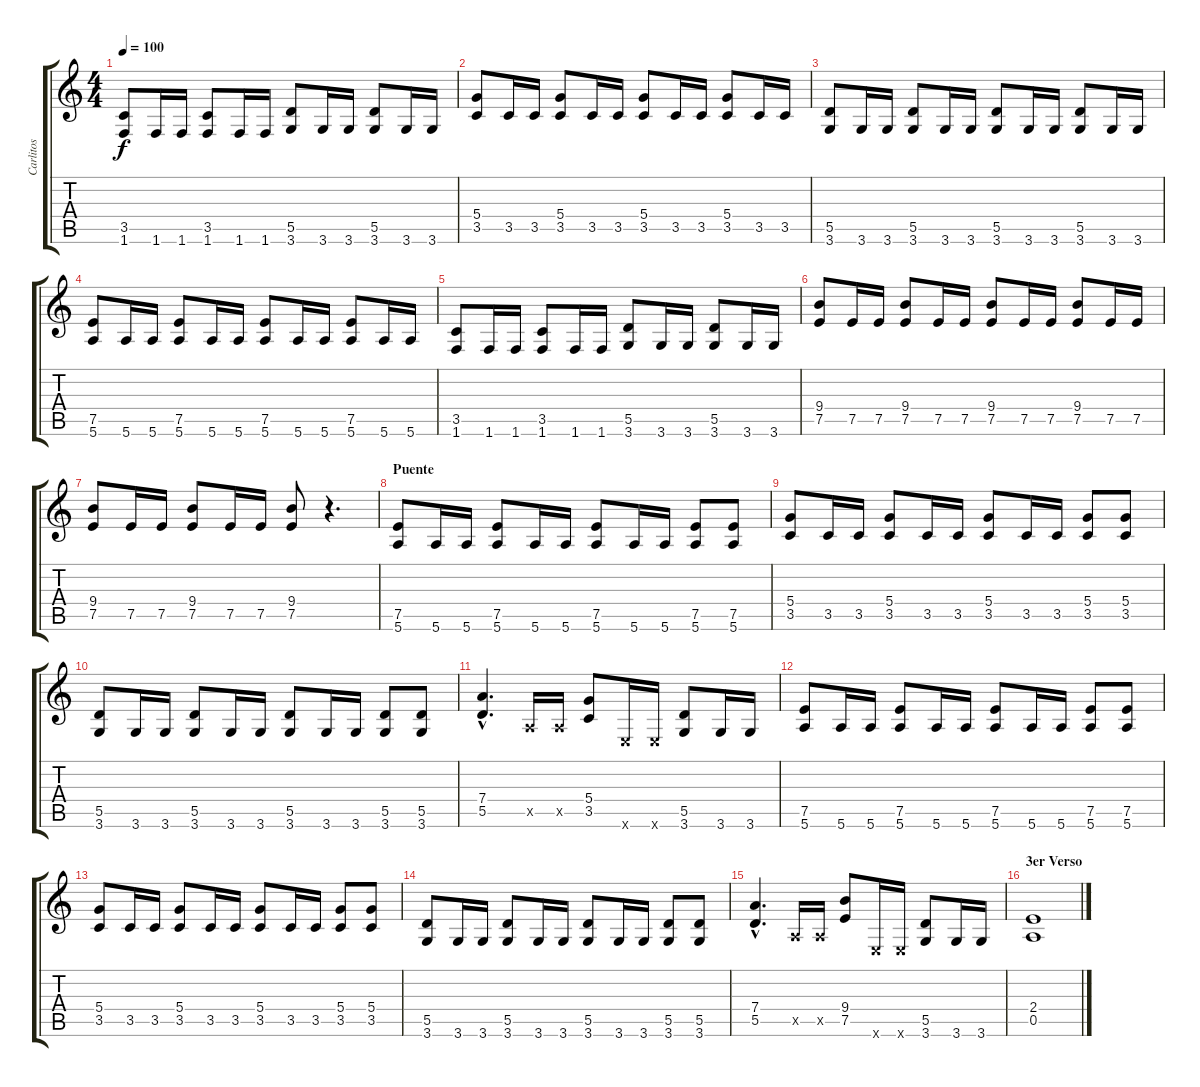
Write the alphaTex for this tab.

\track ("Carlitos" "Carlitos") {instrument overdrivenguitar}
\staff {score tabs}
\tuning (E4 B3 G3 D3 A2 E2) {hide}
\ts (4 4)
\tempo 100
\clef g2
\ks c
(3.5 1.6).8{dy f} 1.6.16 1.6.16 (3.5 1.6).8 1.6.16 1.6.16 (5.5 3.6).8 3.6.16 3.6.16 (5.5 3.6).8 3.6.16 3.6.16 |
(5.4 3.5).8 3.5.16 3.5.16 (5.4 3.5).8 3.5.16 3.5.16 (5.4 3.5).8 3.5.16 3.5.16 (5.4 3.5).8 3.5.16 3.5.16 |
(5.5 3.6).8 3.6.16 3.6.16 (5.5 3.6).8 3.6.16 3.6.16 (5.5 3.6).8 3.6.16 3.6.16 (5.5 3.6).8 3.6.16 3.6.16 |
(7.5 5.6).8 5.6.16 5.6.16 (7.5 5.6).8 5.6.16 5.6.16 (7.5 5.6).8 5.6.16 5.6.16 (7.5 5.6).8 5.6.16 5.6.16 |
(3.5 1.6).8 1.6.16 1.6.16 (3.5 1.6).8 1.6.16 1.6.16 (5.5 3.6).8 3.6.16 3.6.16 (5.5 3.6).8 3.6.16 3.6.16 |
(9.4 7.5).8 7.5.16 7.5.16 (9.4 7.5).8 7.5.16 7.5.16 (9.4 7.5).8 7.5.16 7.5.16 (9.4 7.5).8 7.5.16 7.5.16 |
(9.4 7.5).8 7.5.16 7.5.16 (9.4 7.5).8 7.5.16 7.5.16 (9.4 7.5).8 r.4{d} |
\section ("" "Puente")
(7.5 5.6).8 5.6.16 5.6.16 (7.5 5.6).8 5.6.16 5.6.16 (7.5 5.6).8 5.6.16 5.6.16 (7.5 5.6).8 (7.5 5.6).8 |
(5.4 3.5).8 3.5.16 3.5.16 (5.4 3.5).8 3.5.16 3.5.16 (5.4 3.5).8 3.5.16 3.5.16 (5.4 3.5).8 (5.4 3.5).8 |
(5.5 3.6).8 3.6.16 3.6.16 (5.5 3.6).8 3.6.16 3.6.16 (5.5 3.6).8 3.6.16 3.6.16 (5.5 3.6).8 (5.5 3.6).8 |
(7.4{hac} 5.5{hac}).4{d} 0.5{x}.16 0.5{x}.16 (5.4 3.5).8 0.6{x}.16 0.6{x}.16 (5.5 3.6).8 3.6.16 3.6.16 |
(7.5 5.6).8 5.6.16 5.6.16 (7.5 5.6).8 5.6.16 5.6.16 (7.5 5.6).8 5.6.16 5.6.16 (7.5 5.6).8 (7.5 5.6).8 |
(5.4 3.5).8 3.5.16 3.5.16 (5.4 3.5).8 3.5.16 3.5.16 (5.4 3.5).8 3.5.16 3.5.16 (5.4 3.5).8 (5.4 3.5).8 |
(5.5 3.6).8 3.6.16 3.6.16 (5.5 3.6).8 3.6.16 3.6.16 (5.5 3.6).8 3.6.16 3.6.16 (5.5 3.6).8 (5.5 3.6).8 |
(7.4{hac} 5.5{hac}).4{d} 0.5{x}.16 0.5{x}.16 (9.4 7.5).8 0.6{x}.16 0.6{x}.16 (5.5 3.6).8 3.6.16 3.6.16 |
\section ("" "3er Verso")
(2.4 0.5).1
